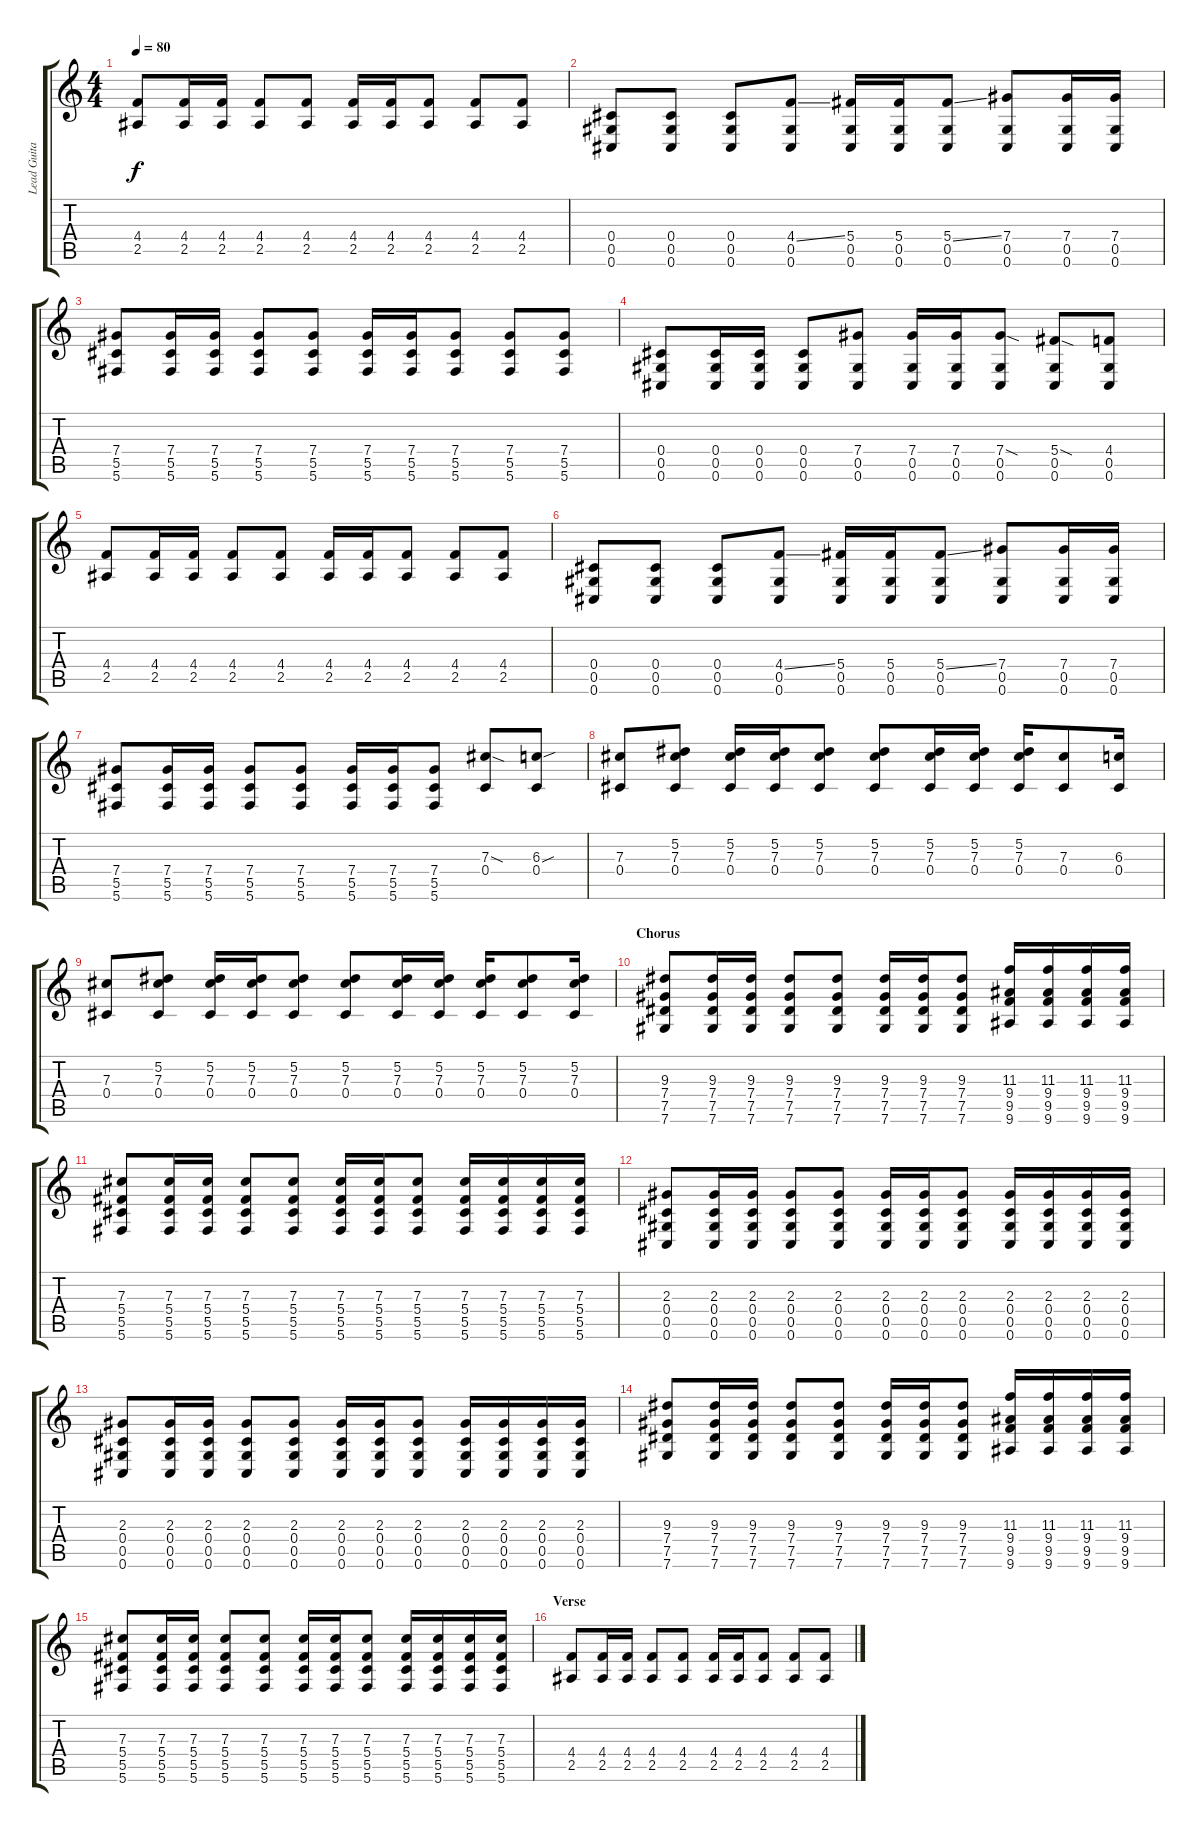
\track ("Lead Guitar (R2K)" "Lead Guita") {instrument electricguitarclean}
\staff {score tabs}
\tuning (Eb4 Bb3 Gb3 Db3 Ab2 Db2) {hide}
\ts (4 4)
\tempo 80
\clef g2
\ks c
(4.4 2.5).8{dy f} (4.4 2.5).16 (4.4 2.5).16 (4.4 2.5).8 (4.4 2.5).8 (4.4 2.5).16 (4.4 2.5).16 (4.4 2.5).8 (4.4 2.5).8 (4.4 2.5).8 |
(0.4 0.5 0.6).8 (0.4 0.5 0.6).8 (0.4 0.5 0.6).8 (4.4{ss} 0.5 0.6).8 (5.4 0.5 0.6).16 (5.4 0.5 0.6).16 (5.4{ss} 0.5 0.6).8 (7.4 0.5 0.6).8 (7.4 0.5 0.6).16 (7.4 0.5 0.6).16 |
(7.4 5.5 5.6).8 (7.4 5.5 5.6).16 (7.4 5.5 5.6).16 (7.4 5.5 5.6).8 (7.4 5.5 5.6).8 (7.4 5.5 5.6).16 (7.4 5.5 5.6).16 (7.4 5.5 5.6).8 (7.4 5.5 5.6).8 (7.4 5.5 5.6).8 |
(0.4 0.5 0.6).8 (0.4 0.5 0.6).16 (0.4 0.5 0.6).16 (0.4 0.5 0.6).8 (7.4 0.5 0.6).8 (7.4 0.5 0.6).16 (7.4 0.5 0.6).16 (7.4{sod} 0.5 0.6).8 (5.4{sod} 0.5 0.6).8 (4.4 0.5 0.6).8 |
(4.4 2.5).8 (4.4 2.5).16 (4.4 2.5).16 (4.4 2.5).8 (4.4 2.5).8 (4.4 2.5).16 (4.4 2.5).16 (4.4 2.5).8 (4.4 2.5).8 (4.4 2.5).8 |
(0.4 0.5 0.6).8 (0.4 0.5 0.6).8 (0.4 0.5 0.6).8 (4.4{ss} 0.5 0.6).8 (5.4 0.5 0.6).16 (5.4 0.5 0.6).16 (5.4{ss} 0.5 0.6).8 (7.4 0.5 0.6).8 (7.4 0.5 0.6).16 (7.4 0.5 0.6).16 |
(7.4 5.5 5.6).8 (7.4 5.5 5.6).16 (7.4 5.5 5.6).16 (7.4 5.5 5.6).8 (7.4 5.5 5.6).8 (7.4 5.5 5.6).16 (7.4 5.5 5.6).16 (7.4 5.5 5.6).8 (7.3{sod} 0.4).8 (6.3{sou} 0.4).8 |
(7.3 0.4).8 (5.2 7.3 0.4).8 (5.2 7.3 0.4).16 (5.2 7.3 0.4).16 (5.2 7.3 0.4).8 (5.2 7.3 0.4).8 (5.2 7.3 0.4).16 (5.2 7.3 0.4).16 (5.2 7.3 0.4).16 (7.3 0.4).8 (6.3 0.4).16 |
(7.3 0.4).8 (5.2 7.3 0.4).8 (5.2 7.3 0.4).16 (5.2 7.3 0.4).16 (5.2 7.3 0.4).8 (5.2 7.3 0.4).8 (5.2 7.3 0.4).16 (5.2 7.3 0.4).16 (5.2 7.3 0.4).16 (5.2 7.3 0.4).8 (5.2 7.3 0.4).16 |
\section ("" "Chorus")
(9.3 7.4 7.5 7.6).8 (9.3 7.4 7.5 7.6).16 (9.3 7.4 7.5 7.6).16 (9.3 7.4 7.5 7.6).8 (9.3 7.4 7.5 7.6).8 (9.3 7.4 7.5 7.6).16 (9.3 7.4 7.5 7.6).16 (9.3 7.4 7.5 7.6).8 (11.3 9.4 9.5 9.6).16 (11.3 9.4 9.5 9.6).16 (11.3 9.4 9.5 9.6).16 (11.3 9.4 9.5 9.6).16 |
(7.3 5.4 5.5 5.6).8 (7.3 5.4 5.5 5.6).16 (7.3 5.4 5.5 5.6).16 (7.3 5.4 5.5 5.6).8 (7.3 5.4 5.5 5.6).8 (7.3 5.4 5.5 5.6).16 (7.3 5.4 5.5 5.6).16 (7.3 5.4 5.5 5.6).8 (7.3 5.4 5.5 5.6).16 (7.3 5.4 5.5 5.6).16 (7.3 5.4 5.5 5.6).16 (7.3 5.4 5.5 5.6).16 |
(2.3 0.4 0.5 0.6).8 (2.3 0.4 0.5 0.6).16 (2.3 0.4 0.5 0.6).16 (2.3 0.4 0.5 0.6).8 (2.3 0.4 0.5 0.6).8 (2.3 0.4 0.5 0.6).16 (2.3 0.4 0.5 0.6).16 (2.3 0.4 0.5 0.6).8 (2.3 0.4 0.5 0.6).16 (2.3 0.4 0.5 0.6).16 (2.3 0.4 0.5 0.6).16 (2.3 0.4 0.5 0.6).16 |
(2.3 0.4 0.5 0.6).8 (2.3 0.4 0.5 0.6).16 (2.3 0.4 0.5 0.6).16 (2.3 0.4 0.5 0.6).8 (2.3 0.4 0.5 0.6).8 (2.3 0.4 0.5 0.6).16 (2.3 0.4 0.5 0.6).16 (2.3 0.4 0.5 0.6).8 (2.3 0.4 0.5 0.6).16 (2.3 0.4 0.5 0.6).16 (2.3 0.4 0.5 0.6).16 (2.3 0.4 0.5 0.6).16 |
(9.3 7.4 7.5 7.6).8 (9.3 7.4 7.5 7.6).16 (9.3 7.4 7.5 7.6).16 (9.3 7.4 7.5 7.6).8 (9.3 7.4 7.5 7.6).8 (9.3 7.4 7.5 7.6).16 (9.3 7.4 7.5 7.6).16 (9.3 7.4 7.5 7.6).8 (11.3 9.4 9.5 9.6).16 (11.3 9.4 9.5 9.6).16 (11.3 9.4 9.5 9.6).16 (11.3 9.4 9.5 9.6).16 |
(7.3 5.4 5.5 5.6).8 (7.3 5.4 5.5 5.6).16 (7.3 5.4 5.5 5.6).16 (7.3 5.4 5.5 5.6).8 (7.3 5.4 5.5 5.6).8 (7.3 5.4 5.5 5.6).16 (7.3 5.4 5.5 5.6).16 (7.3 5.4 5.5 5.6).8 (7.3 5.4 5.5 5.6).16 (7.3 5.4 5.5 5.6).16 (7.3 5.4 5.5 5.6).16 (7.3 5.4 5.5 5.6).16 |
\section ("" "Verse")
(4.4 2.5).8 (4.4 2.5).16 (4.4 2.5).16 (4.4 2.5).8 (4.4 2.5).8 (4.4 2.5).16 (4.4 2.5).16 (4.4 2.5).8 (4.4 2.5).8 (4.4 2.5).8
